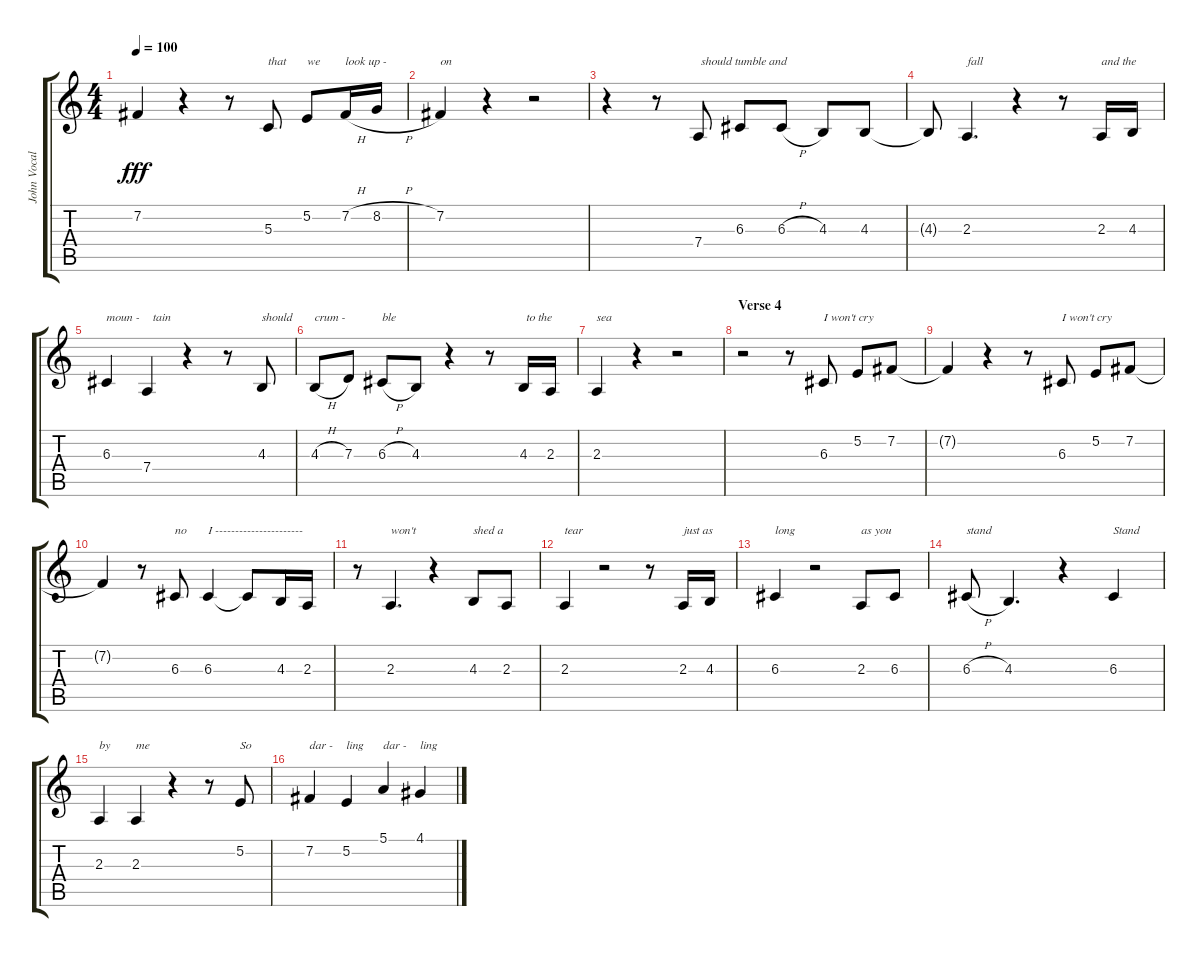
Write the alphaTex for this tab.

\track ("John Vocal" "John Vocal") {instrument tenorsax}
\staff {score tabs}
\tuning (E4 B3 G3 D3 A2 E2) {hide}
\ts (4 4)
\tempo 100
\clef g2
\ks c
7.2{t}.4{dy fff} r.4 r.8 5.3.8{txt "that"} 5.2.8{txt "we"} 7.2{h}.16{txt "look up -"} 8.2{h}.16 |
7.2.4{txt "on"} r.4 r.2 |
r.4 r.8 7.4.8{txt " should tumble and"} 6.3.8 6.3{h}.8 4.3.8{txt " "} 4.3.8{txt " "} |
4.3{t}.8 2.3.4{d txt "fall"} r.4 r.8 2.3.16{txt "and the"} 4.3.16 |
6.3.4{txt "moun -"} 7.4.4{txt "  tain"} r.4 r.8 4.3.8{txt "should"} |
4.3{h}.8{txt "crum -"} 7.3.8 6.3{h}.8{txt "ble"} 4.3.8 r.4 r.8 4.3.16{txt " to the"} 2.3.16{txt " "} |
2.3.4{txt "sea"} r.4 r.2 |
\section ("" "Verse 4")
r.2 r.8 6.3.8{txt "I won't cry"} 5.2.8 7.2.8 |
7.2{t}.4 r.4 r.8 6.3.8{txt "I won't cry"} 5.2.8 7.2.8 |
7.2{t}.4 r.8 6.3.8{txt "no"} 6.3.4{txt "I ----------------------"} 6.3{t}.8 4.3.16 2.3.16 |
r.8 2.3.4{d txt "won't"} r.4 4.3.8{txt "shed a"} 2.3.8 |
2.3.4{txt "tear"} r.2 r.8 2.3.16{txt "just as"} 4.3.16 |
6.3.4{txt "long"} r.2 2.3.8{txt "as you"} 6.3.8 |
6.3{h}.8{txt "stand"} 4.3.4{d} r.4 6.3.4{txt "Stand"} |
2.3.4{txt "by"} 2.3.4{txt "me"} r.4 r.8 5.2.8{txt "So"} |
7.2.4{txt "dar -"} 5.2.4{txt "ling"} 5.1.4{txt "dar -"} 4.1.4{txt "ling"}
